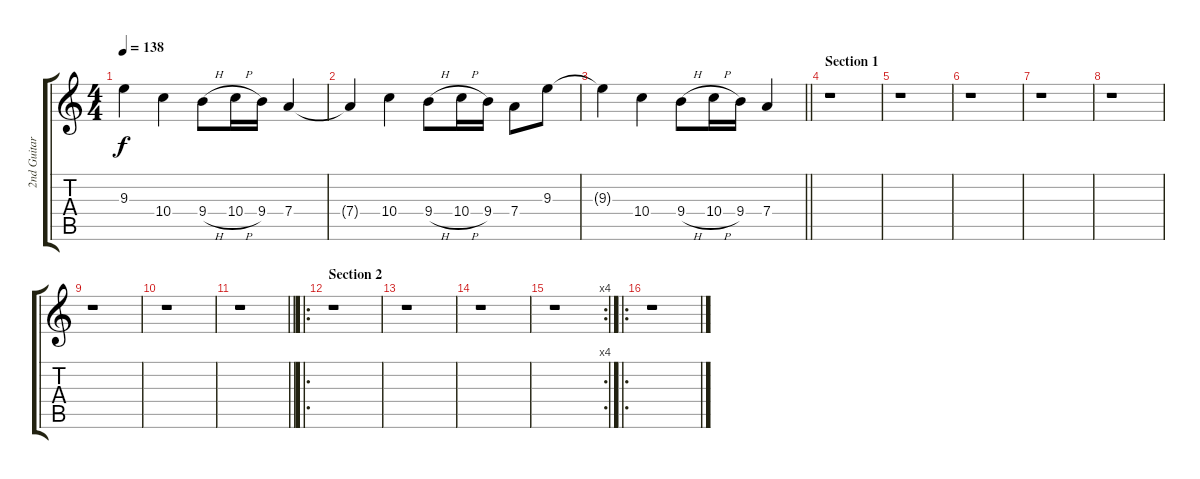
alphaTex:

\track ("2nd Guitar" "2nd Guitar") {instrument overdrivenguitar}
\staff {score tabs}
\tuning (E4 B3 G3 D3 A2 E2) {hide}
\ts (4 4)
\tempo 138
\clef g2
\ks c
9.3{t}.4{dy f} 10.4.4 9.4{h}.8 10.4{h}.16 9.4.16 7.4.4 |
7.4{t}.4 10.4.4 9.4{h}.8 10.4{h}.16 9.4.16 7.4.8 9.3.8 |
\barLineRight lightlight
9.3{t}.4 10.4.4 9.4{h}.8 10.4{h}.16 9.4.16 7.4.4 |
\section ("" "Section 1")
r.1 |
r.1 |
r.1 |
r.1 |
r.1 |
r.1 |
r.1 |
\barLineRight lightlight
r.1 |
\ro
\section ("" "Section 2")
r.1 |
r.1 |
r.1 |
\rc 4
r.1 |
\ro
r.1
